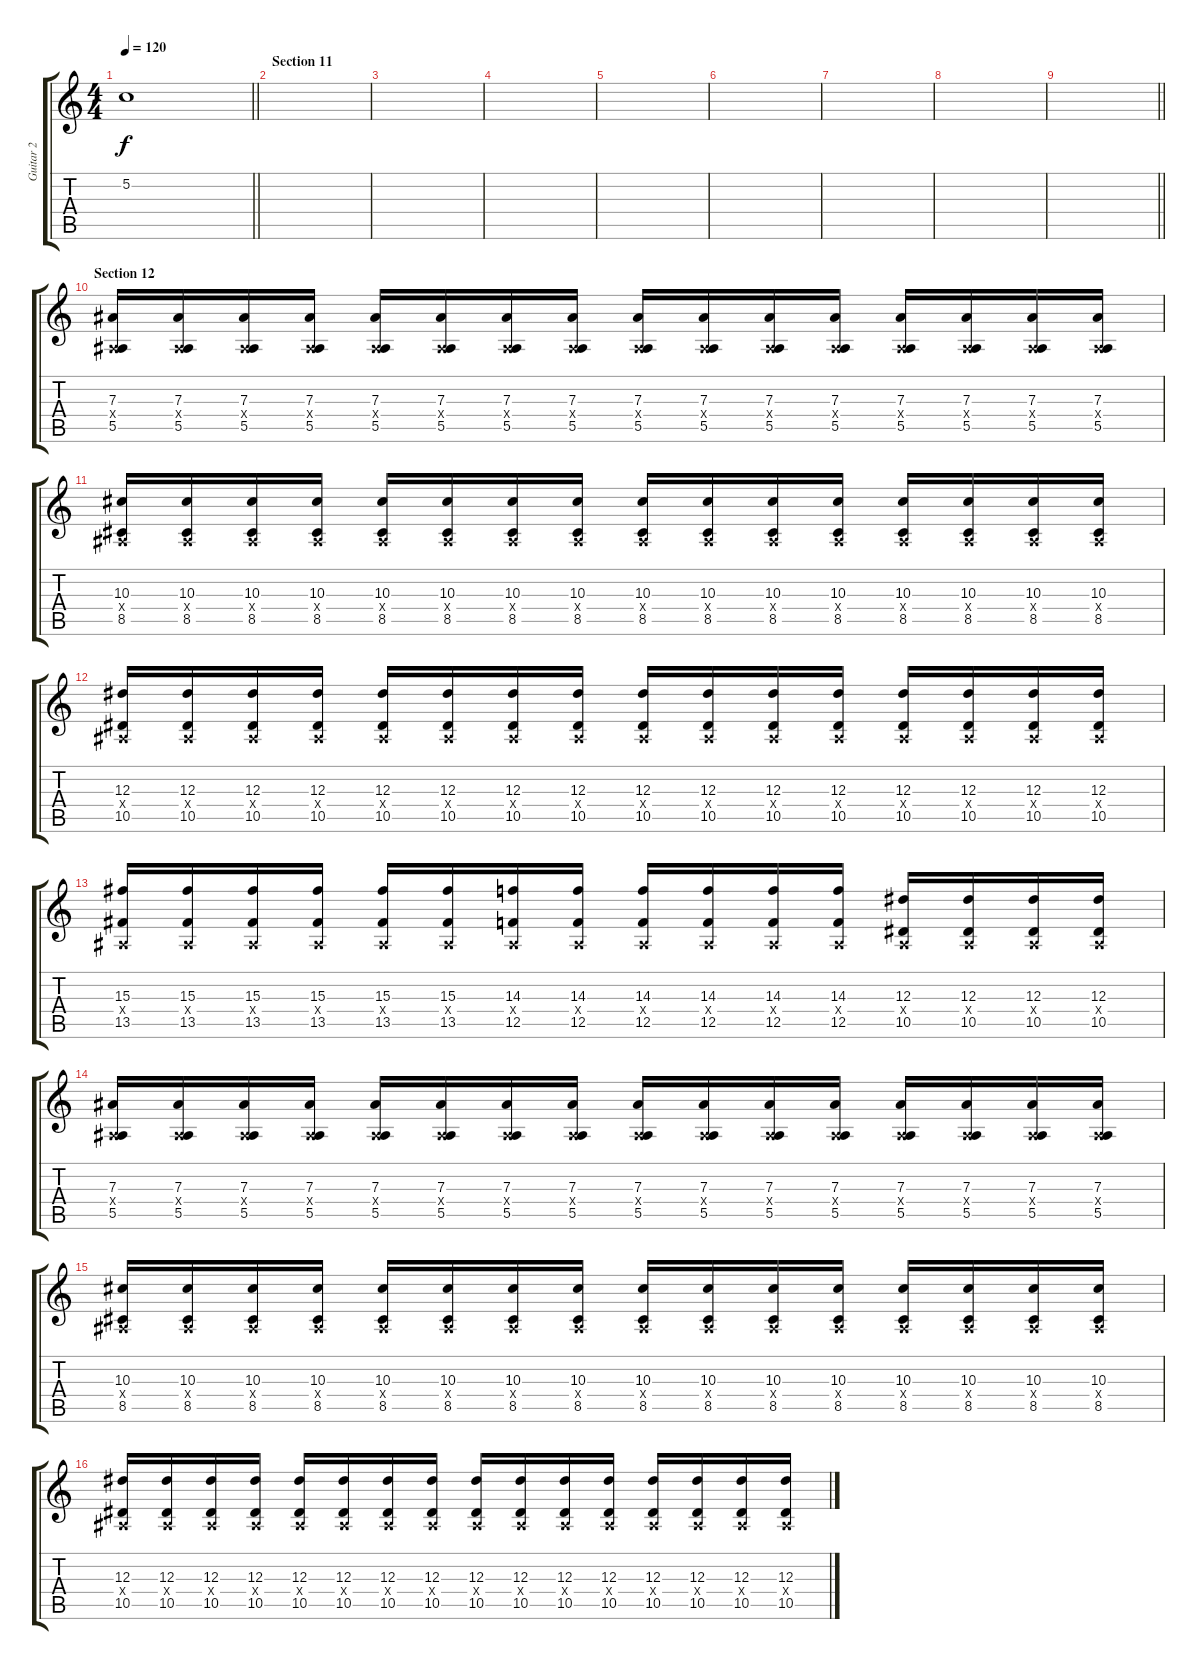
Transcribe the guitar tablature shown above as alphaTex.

\track ("Guitar 2" "Guitar 2") {instrument distortionguitar}
\staff {score tabs}
\tuning (C4 G3 Eb3 Bb2 F2 C2) {hide}
\ts (4 4)
\tempo 120
\clef g2
\barLineRight lightlight
\ks c
5.2{t}.1{dy f} |
\section ("" "Section 11")
|
|
|
|
|
|
|
\barLineRight lightlight
|
\section ("" "Section 12")
(7.3 0.4{x} 5.5).16{volume 13} (7.3 0.4{x} 5.5).16 (7.3 0.4{x} 5.5).16 (7.3 0.4{x} 5.5).16 (7.3 0.4{x} 5.5).16 (7.3 0.4{x} 5.5).16 (7.3 0.4{x} 5.5).16 (7.3 0.4{x} 5.5).16 (7.3 0.4{x} 5.5).16 (7.3 0.4{x} 5.5).16 (7.3 0.4{x} 5.5).16 (7.3 0.4{x} 5.5).16 (7.3 0.4{x} 5.5).16 (7.3 0.4{x} 5.5).16 (7.3 0.4{x} 5.5).16 (7.3 0.4{x} 5.5).16 |
(10.3 0.4{x} 8.5).16 (10.3 0.4{x} 8.5).16 (10.3 0.4{x} 8.5).16 (10.3 0.4{x} 8.5).16 (10.3 0.4{x} 8.5).16 (10.3 0.4{x} 8.5).16 (10.3 0.4{x} 8.5).16 (10.3 0.4{x} 8.5).16 (10.3 0.4{x} 8.5).16 (10.3 0.4{x} 8.5).16 (10.3 0.4{x} 8.5).16 (10.3 0.4{x} 8.5).16 (10.3 0.4{x} 8.5).16 (10.3 0.4{x} 8.5).16 (10.3 0.4{x} 8.5).16 (10.3 0.4{x} 8.5).16 |
(12.3 0.4{x} 10.5).16 (12.3 0.4{x} 10.5).16 (12.3 0.4{x} 10.5).16 (12.3 0.4{x} 10.5).16 (12.3 0.4{x} 10.5).16 (12.3 0.4{x} 10.5).16 (12.3 0.4{x} 10.5).16 (12.3 0.4{x} 10.5).16 (12.3 0.4{x} 10.5).16 (12.3 0.4{x} 10.5).16 (12.3 0.4{x} 10.5).16 (12.3 0.4{x} 10.5).16 (12.3 0.4{x} 10.5).16 (12.3 0.4{x} 10.5).16 (12.3 0.4{x} 10.5).16 (12.3 0.4{x} 10.5).16 |
(15.3 0.4{x} 13.5).16 (15.3 0.4{x} 13.5).16 (15.3 0.4{x} 13.5).16 (15.3 0.4{x} 13.5).16 (15.3 0.4{x} 13.5).16 (15.3 0.4{x} 13.5).16 (14.3 0.4{x} 12.5).16 (14.3 0.4{x} 12.5).16 (14.3 0.4{x} 12.5).16 (14.3 0.4{x} 12.5).16 (14.3 0.4{x} 12.5).16 (14.3 0.4{x} 12.5).16 (12.3 0.4{x} 10.5).16 (12.3 0.4{x} 10.5).16 (12.3 0.4{x} 10.5).16 (12.3 0.4{x} 10.5).16 |
(7.3 0.4{x} 5.5).16 (7.3 0.4{x} 5.5).16 (7.3 0.4{x} 5.5).16 (7.3 0.4{x} 5.5).16 (7.3 0.4{x} 5.5).16 (7.3 0.4{x} 5.5).16 (7.3 0.4{x} 5.5).16 (7.3 0.4{x} 5.5).16 (7.3 0.4{x} 5.5).16 (7.3 0.4{x} 5.5).16 (7.3 0.4{x} 5.5).16 (7.3 0.4{x} 5.5).16 (7.3 0.4{x} 5.5).16 (7.3 0.4{x} 5.5).16 (7.3 0.4{x} 5.5).16 (7.3 0.4{x} 5.5).16 |
(10.3 0.4{x} 8.5).16 (10.3 0.4{x} 8.5).16 (10.3 0.4{x} 8.5).16 (10.3 0.4{x} 8.5).16 (10.3 0.4{x} 8.5).16 (10.3 0.4{x} 8.5).16 (10.3 0.4{x} 8.5).16 (10.3 0.4{x} 8.5).16 (10.3 0.4{x} 8.5).16 (10.3 0.4{x} 8.5).16 (10.3 0.4{x} 8.5).16 (10.3 0.4{x} 8.5).16 (10.3 0.4{x} 8.5).16 (10.3 0.4{x} 8.5).16 (10.3 0.4{x} 8.5).16 (10.3 0.4{x} 8.5).16 |
(12.3 0.4{x} 10.5).16 (12.3 0.4{x} 10.5).16 (12.3 0.4{x} 10.5).16 (12.3 0.4{x} 10.5).16 (12.3 0.4{x} 10.5).16 (12.3 0.4{x} 10.5).16 (12.3 0.4{x} 10.5).16 (12.3 0.4{x} 10.5).16 (12.3 0.4{x} 10.5).16 (12.3 0.4{x} 10.5).16 (12.3 0.4{x} 10.5).16 (12.3 0.4{x} 10.5).16 (12.3 0.4{x} 10.5).16 (12.3 0.4{x} 10.5).16 (12.3 0.4{x} 10.5).16 (12.3 0.4{x} 10.5).16
